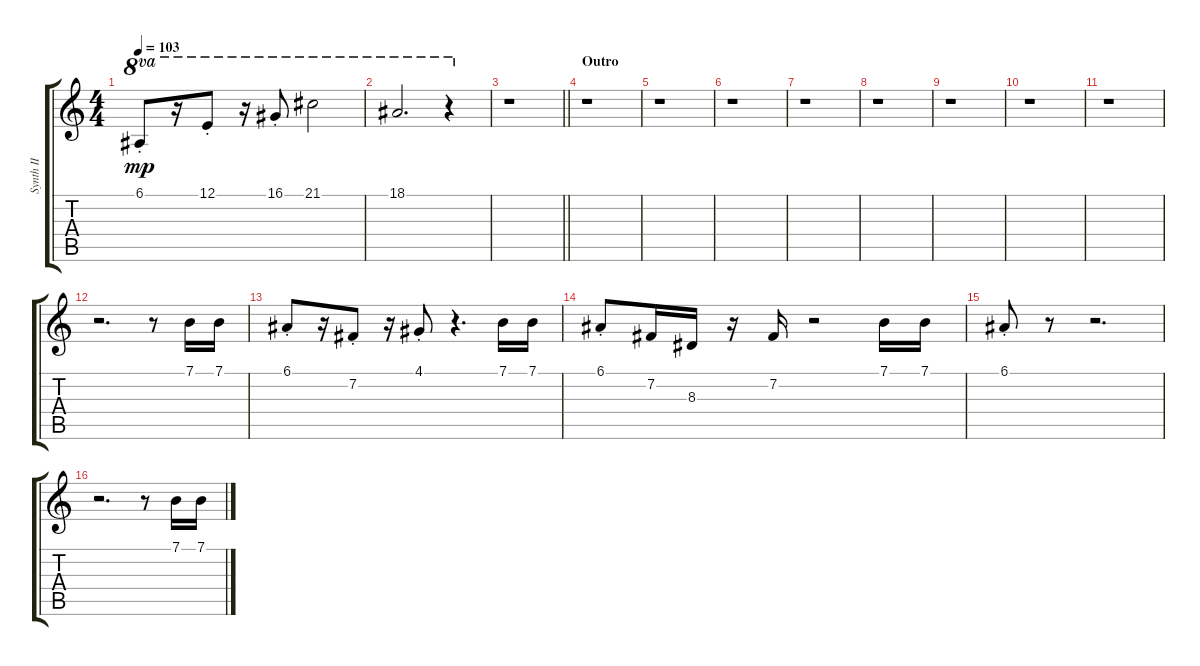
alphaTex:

\track ("Synth II" "Synth II") {instrument pad1newage}
\staff {score tabs}
\tuning (E4 B3 G3 D3 A2 E2) {hide}
\ts (4 4)
\tempo 103
\clef g2
\ks c
6.1{st}.8{ot 8va dy mp} r.16{ot 8va} 12.1{st}.8{ot 8va} r.16{ot 8va} 16.1{st}.8{ot 8va} 21.1.2{ot 8va} |
18.1.2{d ot 8va} r.4{ot 8va} |
\barLineRight lightlight
r.1 |
\section ("" "Outro")
r.1 |
r.1 |
r.1 |
r.1 |
r.1 |
r.1 |
r.1 |
r.1 |
r.2{d} r.8 7.1.16 7.1.16 |
6.1{st}.8 r.16 7.2{st}.8 r.16 4.1{st}.8 r.4{d} 7.1.16 7.1.16 |
6.1{st}.8 7.2.16 8.3.16 r.16 7.2.16 r.2 7.1.16 7.1.16 |
6.1{st}.8 r.8 r.2{d} |
r.2{d} r.8 7.1.16 7.1.16
